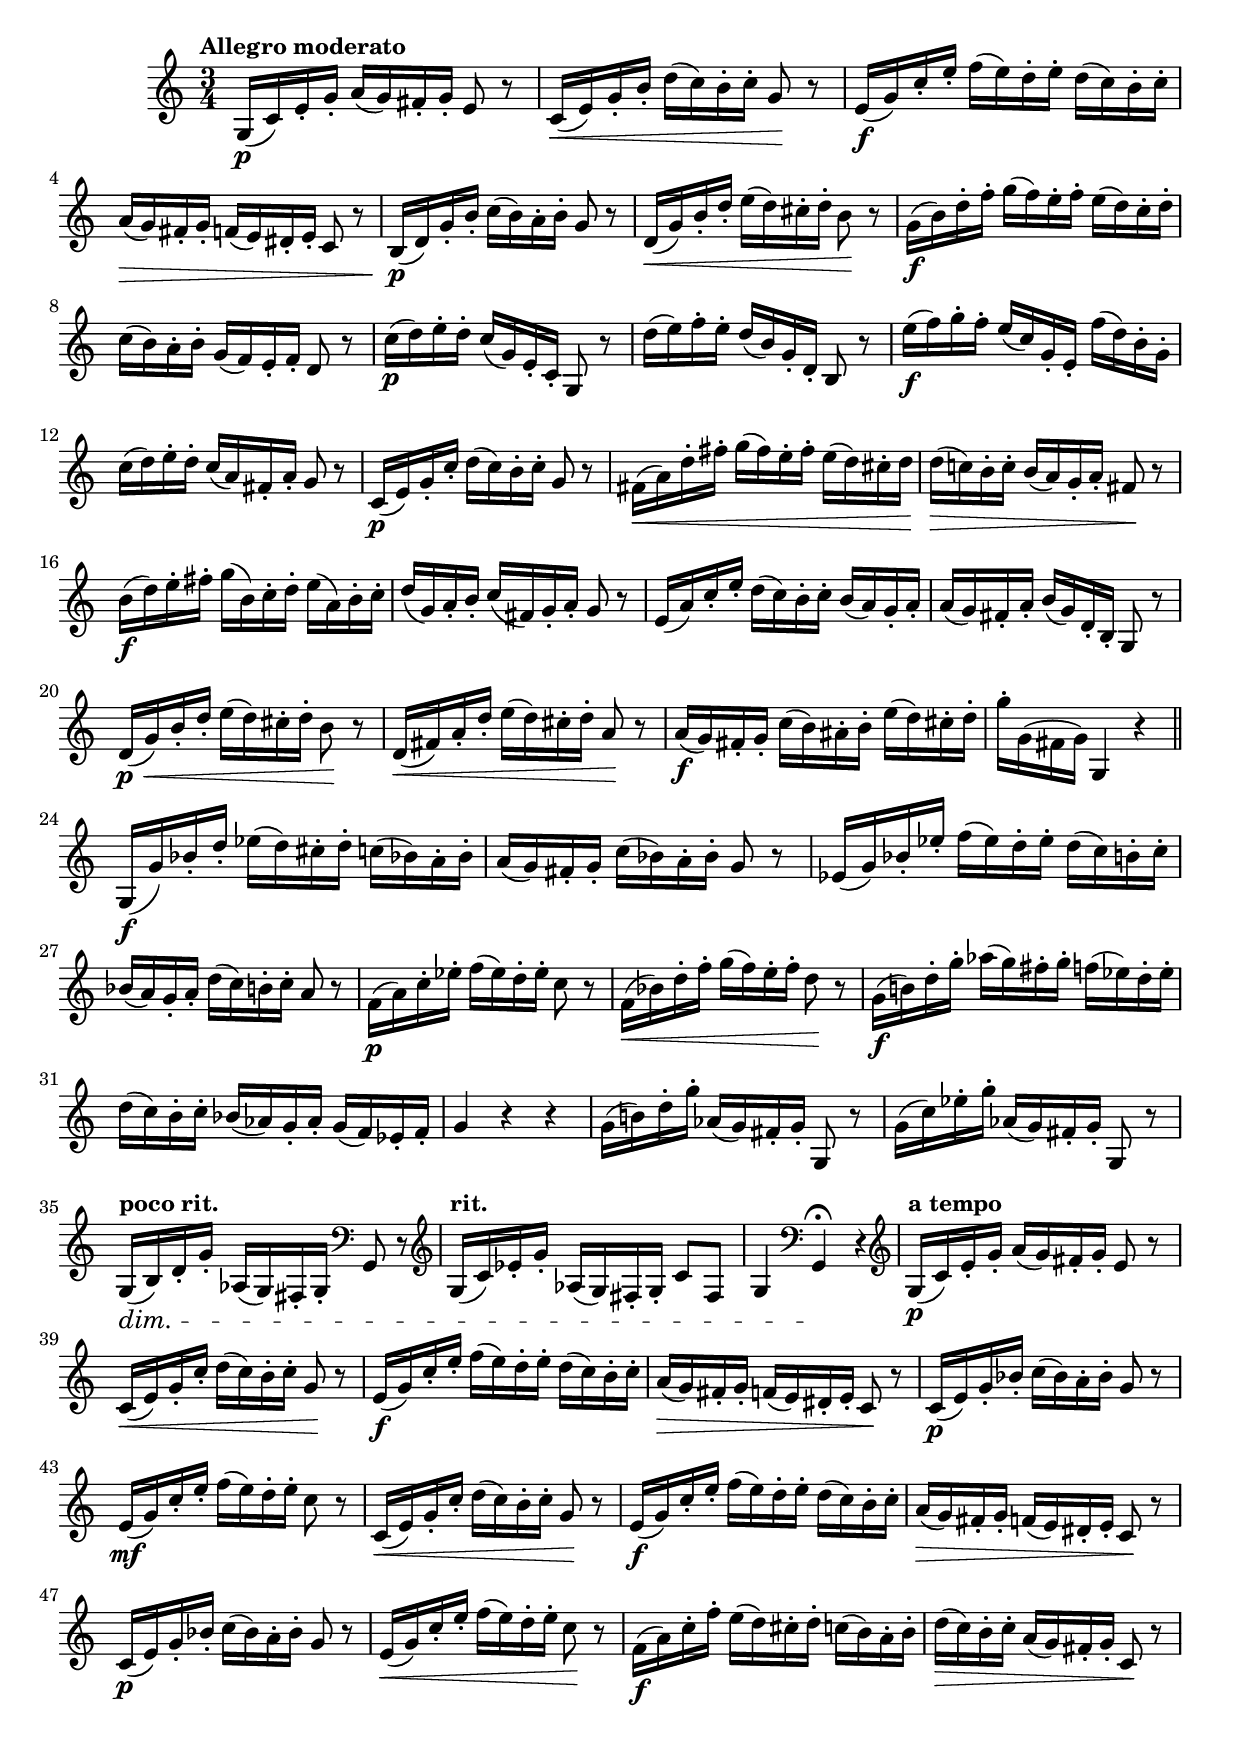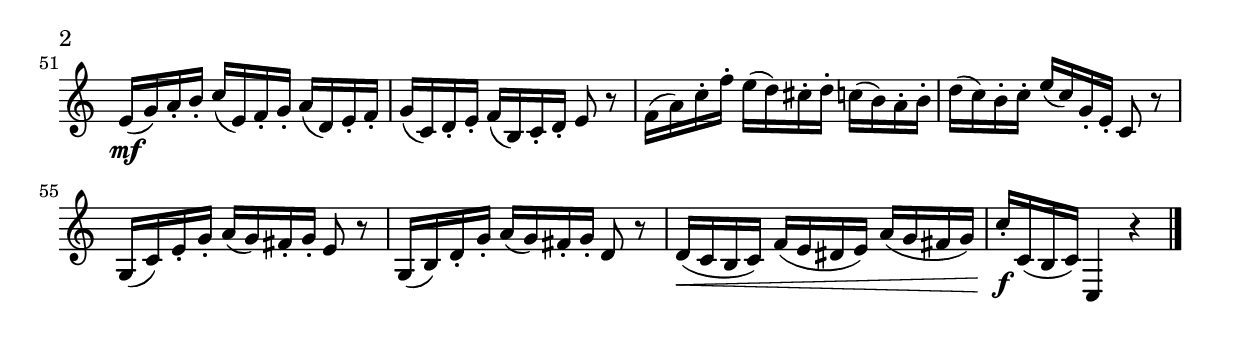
\version "2.22.0"

\include "settings.ily"

\relative {
  \language "english"

  \transposition f

  \tempo "Allegro moderato"

  \key c \major
  \time 3/4

  g16( \p c) e-. g-. a( g) f-sharp-. g-. e8 r |
  c16( \< e) g-. b-. d( c) b-. c-. g8 \! r |
  e16( \f g) c-. e-. f( e) d-. e-. d( c) b-. c-. |
  a16( \> g) f-sharp-. g-. f( e) d-sharp-. e-. c8 r |
  b16( \p d) g-. b-. c( b) a-. b-. g8 r |
  d16( \< g) b-. d-. e( d) c-sharp-. d-. b8 \! r |
  g16( \f b) d-. f-. g( f) e-. f-. e( d) c-. d-. |
  c16( b) a-. b-. g( f) e-. f-. d8 r |
  c'16( \p d) e-. d-. c( g) e-. c-. g8 r |
  d''16( e) f-. e-. d( b) g-. d-. b8 r |
  e'16( \f f) g-. f-. e( c) g-. e-. f'( d) b-. g-. |
  c16( d) e-. d-. c( a) f-sharp-. a-. g8 r |
  c,16( \p e) g-. c-. d( c) b-. c-. g8 r |
  f-sharp16( \< a) d-. f-sharp-. g( f-sharp) e-. f-sharp-. e( d) c-sharp-. d |
  d16( \> c!) b-. c-. b( a) g-. a-. f-sharp8 \! r |
  b16( \f d) e-. f-sharp-. g( b,) c-. d-. e( a,) b-. c-. |
  d16( g,) a-. b-. c( f-sharp,) g-. a-.
    g8 % The 1st edition has b here.
    r |
  e16( a) c-. e-. d( c) b-. c-. b( a) g-. a-. |
  a16( g) f-sharp-. a-. b( g) d-. b-. g8 r |
  d'16( \p \< g) b-. d-. e( d) c-sharp-. d-. b8 \! r |
  d,16( \< f-sharp) a-. d-. e( d) c-sharp-. d-. a8 \! r |
  a16( \f g) f-sharp-. g-. c( b) a-sharp-. b-. e( d) c-sharp-. d-. |
  g16-. g,( f-sharp g) g,4 r | \bar "||"

  g16( \f g') b-flat-. d-. e-flat( d) c-sharp-. d-. c( b-flat!) a-. b-flat-. |
  a16( g) f-sharp-. g-. c( b-flat) a-. b-flat-. g8 r |
  e-flat16( g) b-flat-. e-flat-. f( e-flat) d-. e-flat-. d( c) b-. c-. |
  b-flat16( a) g-. a-. d( c) b-. c-. a8 r |
  f16( \p a) c-. e-flat-. f( e-flat) d-. e-flat-. c8 r |
  f,16( \< b-flat) d-. f-. g( f) e-. f-. d8 \! r |
  g,16( \f b!) d-. g-. a-flat( g) f-sharp-. g-. f( e-flat) d-. e-flat-. |
  d16( c) b-. c -.b-flat( a-flat) g-. a-flat-. g( f) e-flat-. f-. |
  g4 r r |
  g16( b!) d-. g-. a-flat,( g) f-sharp-. g-. g,8 r |
  g'16( c) e-flat-. g-. a-flat,( g) f-sharp-. g-. g,8 r |
  \tempo "poco rit."
  g16( \dim b) d-. g-. \tweak NoteColumn.X-offset #1 a-flat,( g) f-sharp-. g-. \clef \bass-clef-name g,8 r |
  \tempo \markup { \combine
    "rit."
    \transparent "p" % This aligns the baselines of “rit.” and “poco rit.”.
  }
  \clef "treble" g'16( c) e-flat-. g-. \tweak NoteColumn.X-offset #1 a-flat,( g) f-sharp-. g-. c8 f-sharp, |
  g4 \clef \bass-clef-name g,4\fermata \! r |

  \tempo "a tempo"
  \clef "treble" g'16( \p c) e-. g-. a( g) f-sharp-. g-. e8 r |
  c16( \< e) g-. c-. d( c) b-. c-. g8 \! r |
  e16( \f g) c-. e-. f( e) d-. e-. d( c) b-. c-. |
  a16( \> g) f-sharp-. g-. f( e) d-sharp-. e-. c8 \! r |
  c16( \p e) g-. b-flat-. c( b-flat) a-. b-flat-. g8 r |
  e16( \mf g) c-. e-. f( e) d-. e-. c8 r |

  % These measures are not in the 1st edition.
  c,16( \< e) g-. c-. d( c) b-. c-. g8 \! r |
  e16( \f g) c-. e-. f( e) d-. e-. d( c) b-. c-. |
  a16( \> g) f-sharp-. g-. f( e) d-sharp-. e-. c8 \! r |
  c16( \p e) g-. b-flat-. c( b-flat) a-. b-flat-. g8 r |
  e16( \< g) c-. e-. f( e) d-. e-. c8 \! r |

  f,16( \f a) c-. f-. e( d) c-sharp-. d-. c( b) a-. b-. |
  d16( \> c) b-. c-. a( g) f-sharp-. g-. c,8 \! r |
  e16( \mf g) a-. b-. c( e,) f-. g-. a( d,) e-. f-. |
  g16( c,) d-. e-. f( b,) c-. d-. e8 r |
  f16( a)
    c-. % The 1st edition has d here.
    f-. e( d) c-sharp-. d-. c( b) a-. b-. |
  d16( c) b-. c-. e( c) g-. e-. c8 r |
  g16( c) e-. g-. a( g) f-sharp-. g-. e8 r |
  g,16( b) d-.
    g-. % The 1st edition has f here.
    a( g) f-sharp-. g-. d8 r |
  d16( \< c b c) f( e d-sharp e) a( g f-sharp g) |
  c-. \f c,( b c) c,4 r | \bar "|."
}
